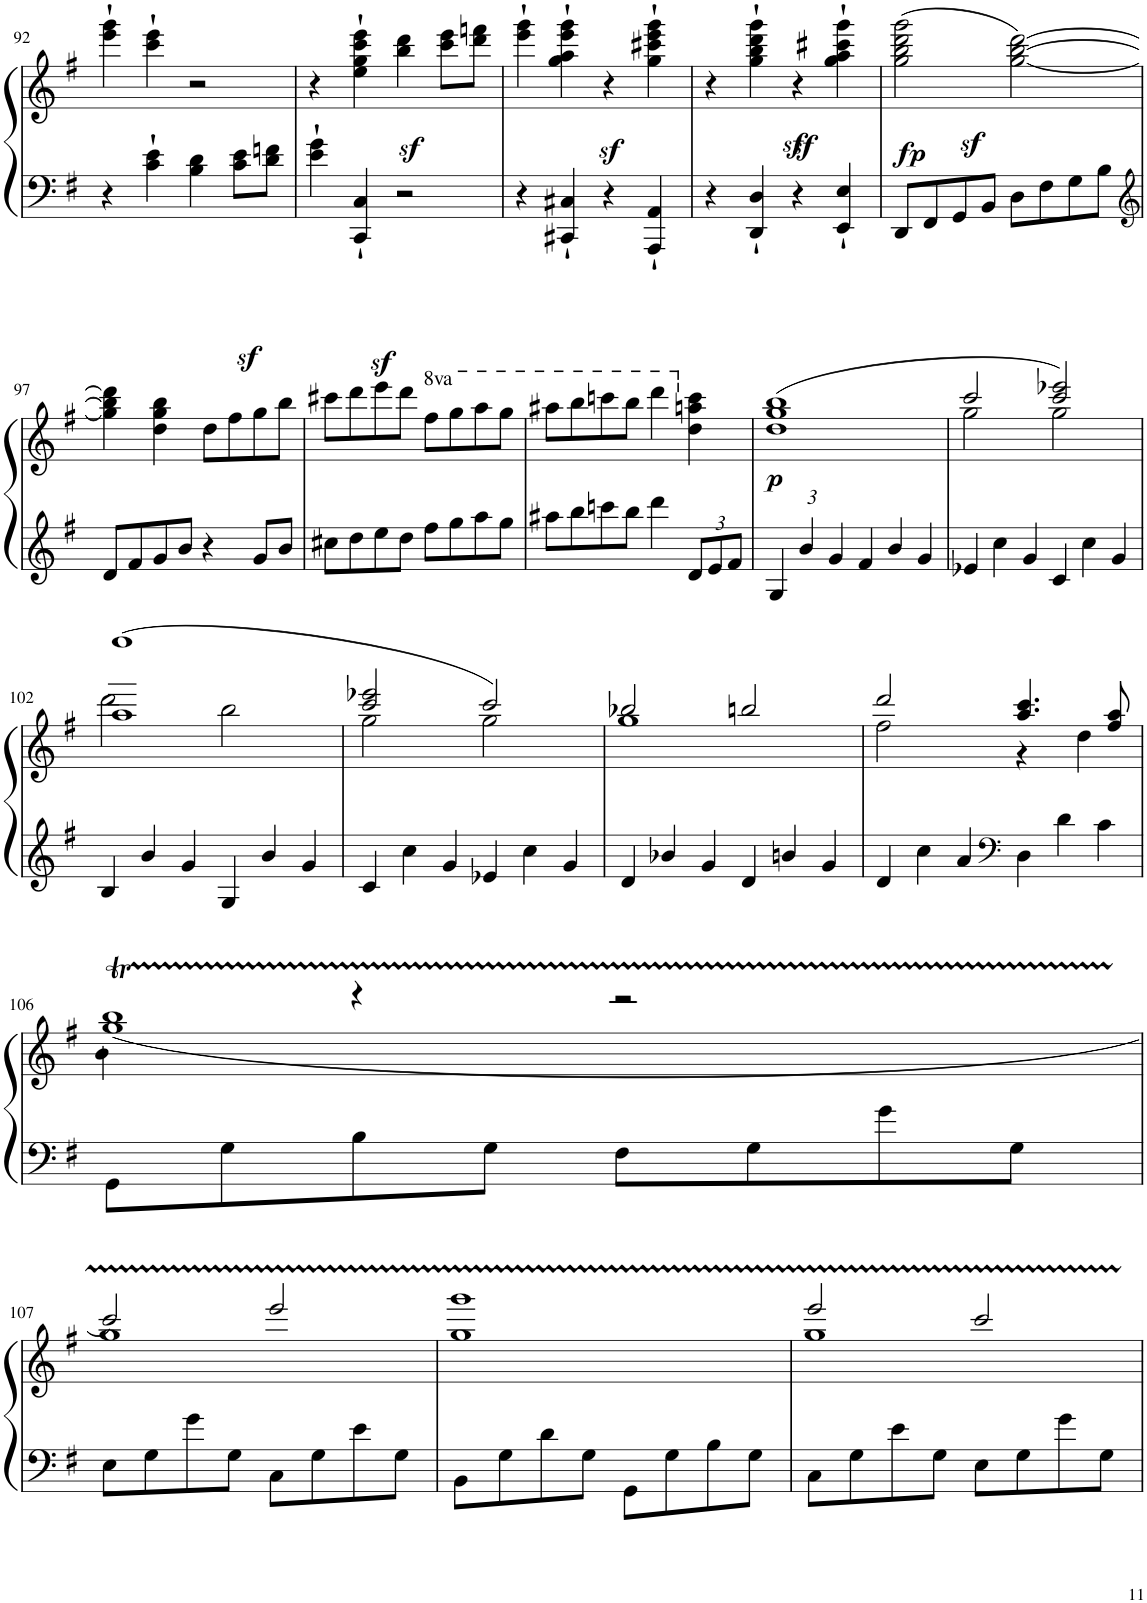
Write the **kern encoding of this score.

**kern	**kern	**dynam
*part1	*part1	*part1
*staff2	*staff1	*staff1/2
*I"Piano	*	*
*I'Pno	*	*
!!LO:PB:g=z
*clefF4	*clefG2	*
*k[f#]	*k[f#]	*
*M4/4	*M4/4	*
*met(c|)	*met(c|)	*
=92	=92	=92
4r	4eee\'` 4ggg\'`	.
4c\z<'` 4e\z<'`	4ccc\'` 4eee\'`	.
4B\ 4d\	2r	.
8c\ 8e\L	.	.
8d\ 8fn\J	.	.
=93	=93	=93
4e\'` 4g\'`	4r	.
4CC/z<'` 4C/z<'`	4ee\z<'` 4gg\z<'` 4ccc\z<'` 4eee\z<'`	.
2r	4bb\ 4ddd\	.
.	8ccc\ 8eee\L	.
.	8ddd\ 8fffn\J	.
=94	=94	=94
4r	4eee\'` 4ggg\'`	.
4CC#X/'` 4C#X/'`	4gg\z<'` 4aa\z<'` 4eee\z<'` 4ggg\z<'`	.
4r	4r	.
4AAA/'` 4AA/'`	4gg\z<'` 4ccc#X\z<'` 4eee\z<'` 4ggg\z<'`	.
=95	=95	=95
4r	4r	.
4DD/'` 4D/'`	4gg\z<'` 4bb\z<'` 4ddd\z<'` 4ggg\z<'`	.
4r	4r	.
4EE/'` 4E/'`	4gg\z<'` 4aa\z<'` 4ccc#X\z<'` 4ggg\z<'`	.
=96	=96	=96
!	!	!LO:DY:b
8DD/L	(2gg\ 2bb\ 2ddd\ 2ggg\	fp
8FF#/	.	.
8GG/	.	.
8BB/J	.	.
8D\L	[2gg\ [2bb\ [2ddd\)	.
8F#\	.	.
8G\	.	.
8B\J	.	.
!!LO:LB:g=z
=97	=97	=97
*clefG2	*	*
8d/L	4gg\] 4bb\] 4ddd\]	.
8f#/	.	.
8g/	4dd\ 4gg\ 4bb\	.
8b/J	.	.
4r	8dd\L	.
.	8ff#\	.
8g/L	8gg\	.
8b/J	8bb\J	.
=98	=98	=98
8cc#X\L	8ccc#X\L	.
8dd\	8ddd\	.
8ee\	8eee\	.
8dd\J	8ddd\J	.
*	*8va	*
8ff#\L	8fff#\L	.
8gg\	8ggg\	.
8aa\	8aaa\	.
8gg\J	8ggg\J	.
=99	=99	=99
8aa#X\L	8aaa#X\L	.
8bb\	8bbb\	.
8cccn\	8ccccn\	.
8bb\J	8bbb\J	.
4ddd\	4dddd\	.
*Xbrackettup	*	*
*	*X8va	*
12d/L	4dd\ 4aan\ 4ccc\	.
12e/	.	.
12f#/J	.	.
=100	=100	=100
!	!	!LO:DY:b
6G/	(1dd 1gg 1bb	p
6b/	.	.
6g/	.	.
*Xtuplet	*	*
6f#/	.	.
6b/	.	.
6g/	.	.
=101	=101	=101
*	*^	*
6e-X/	2ccc/	2gg\	.
6cc\	.	.	.
6g/	.	.	.
6c/	2ccc/ 2eee-X/)	2gg\	.
6cc\	.	.	.
6g/	.	.	.
!!LO:LB:g=z	!!
=102	=102	=102	=102
6B/	(1gg 1ggg	2ddd\	.
6b/	.	.	.
6g/	.	.	.
6G/	.	2bb\	.
6b/	.	.	.
6g/	.	.	.
=103	=103	=103	=103
6c/	2ccc/ 2eee-X/	2gg\	.
6cc\	.	.	.
6g/	.	.	.
6e-X/	2ccc/)	2gg\	.
6cc\	.	.	.
6g/	.	.	.
=104	=104	=104	=104
6d/	2bb-X/	1gg	.
6b-X/	.	.	.
6g/	.	.	.
6d/	2bbn/	.	.
6bn/	.	.	.
6g/	.	.	.
=105	=105	=105	=105
6d/	2ddd/	2ff#\	.
6cc\	.	.	.
6a/	.	.	.
*clefF4	*	*	*
6D\	4.aa/ 4.ccc/	4r	.
6d\	.	.	.
.	.	4dd\	.
6c\	.	.	.
.	8ff#/ 8aa/	.	.
!!LO:LB:g=z
=106	=106	=106	=106
*	*	*^	*
8GG\L	4ddT\	(1gg 1bb	16ryy	.
.	.	.	16aa!	.
8G\	.	.	16gg!	.
.	.	.	16aa!	.
8B\	4r	.	16gg!	.
.	.	.	16aa!	.
8G\J	.	.	16gg!	.
.	.	.	16aa!	.
8F#\L	2r	.	16gg!	.
.	.	.	16aa!	.
8G\	.	.	16gg!	.
.	.	.	16aa!	.
8g\	.	.	16gg!	.
.	.	.	16aa!	.
8G\J	.	.	16gg!	.
.	.	.	16aa!	.
!!LO:LB:g=z	!!	!!
=107	=107	=107	=107	=107
8E\L	2ccc/)	1gg	16gg!	.
.	.	.	16aa!	.
8G\	.	.	16gg!	.
.	.	.	16aa!	.
8g\	.	.	16gg!	.
.	.	.	16aa!	.
8G\J	.	.	16gg!	.
.	.	.	16aa!	.
8C\L	2eee/	.	16gg!	.
.	.	.	16aa!	.
8G\	.	.	16gg!	.
.	.	.	16aa!	.
8e\	.	.	16gg!	.
.	.	.	16aa!	.
8G\J	.	.	16gg!	.
.	.	.	16aa!	.
=108	=108	=108	=108	=108
8BB\L	1ggg	1gg	16gg!	.
.	.	.	16aa!	.
8G\	.	.	16gg!	.
.	.	.	16aa!	.
8d\	.	.	16gg!	.
.	.	.	16aa!	.
8G\J	.	.	16gg!	.
.	.	.	16aa!	.
8GG\L	.	.	16gg!	.
.	.	.	16aa!	.
8G\	.	.	16gg!	.
.	.	.	16aa!	.
8B\	.	.	16gg!	.
.	.	.	16aa!	.
8G\J	.	.	16gg!	.
.	.	.	16aa!	.
=109	=109	=109	=109	=109
8C\L	2eee/	1gg	16gg!	.
.	.	.	16aa!	.
8G\	.	.	16gg!	.
.	.	.	16aa!	.
8e\	.	.	16gg!	.
.	.	.	16aa!	.
8G\J	.	.	16gg!	.
.	.	.	16aa!	.
8E\L	2ccc/	.	16gg!	.
.	.	.	16aa!	.
8G\	.	.	16gg!	.
.	.	.	16aa!	.
8g\	.	.	16gg!	.
.	.	.	16aa!	.
8G\J	.	.	16gg!	.
.	.	.	16aa!	.
*	*v	*v	*v	*
=	=	=
*-	*-	*-
